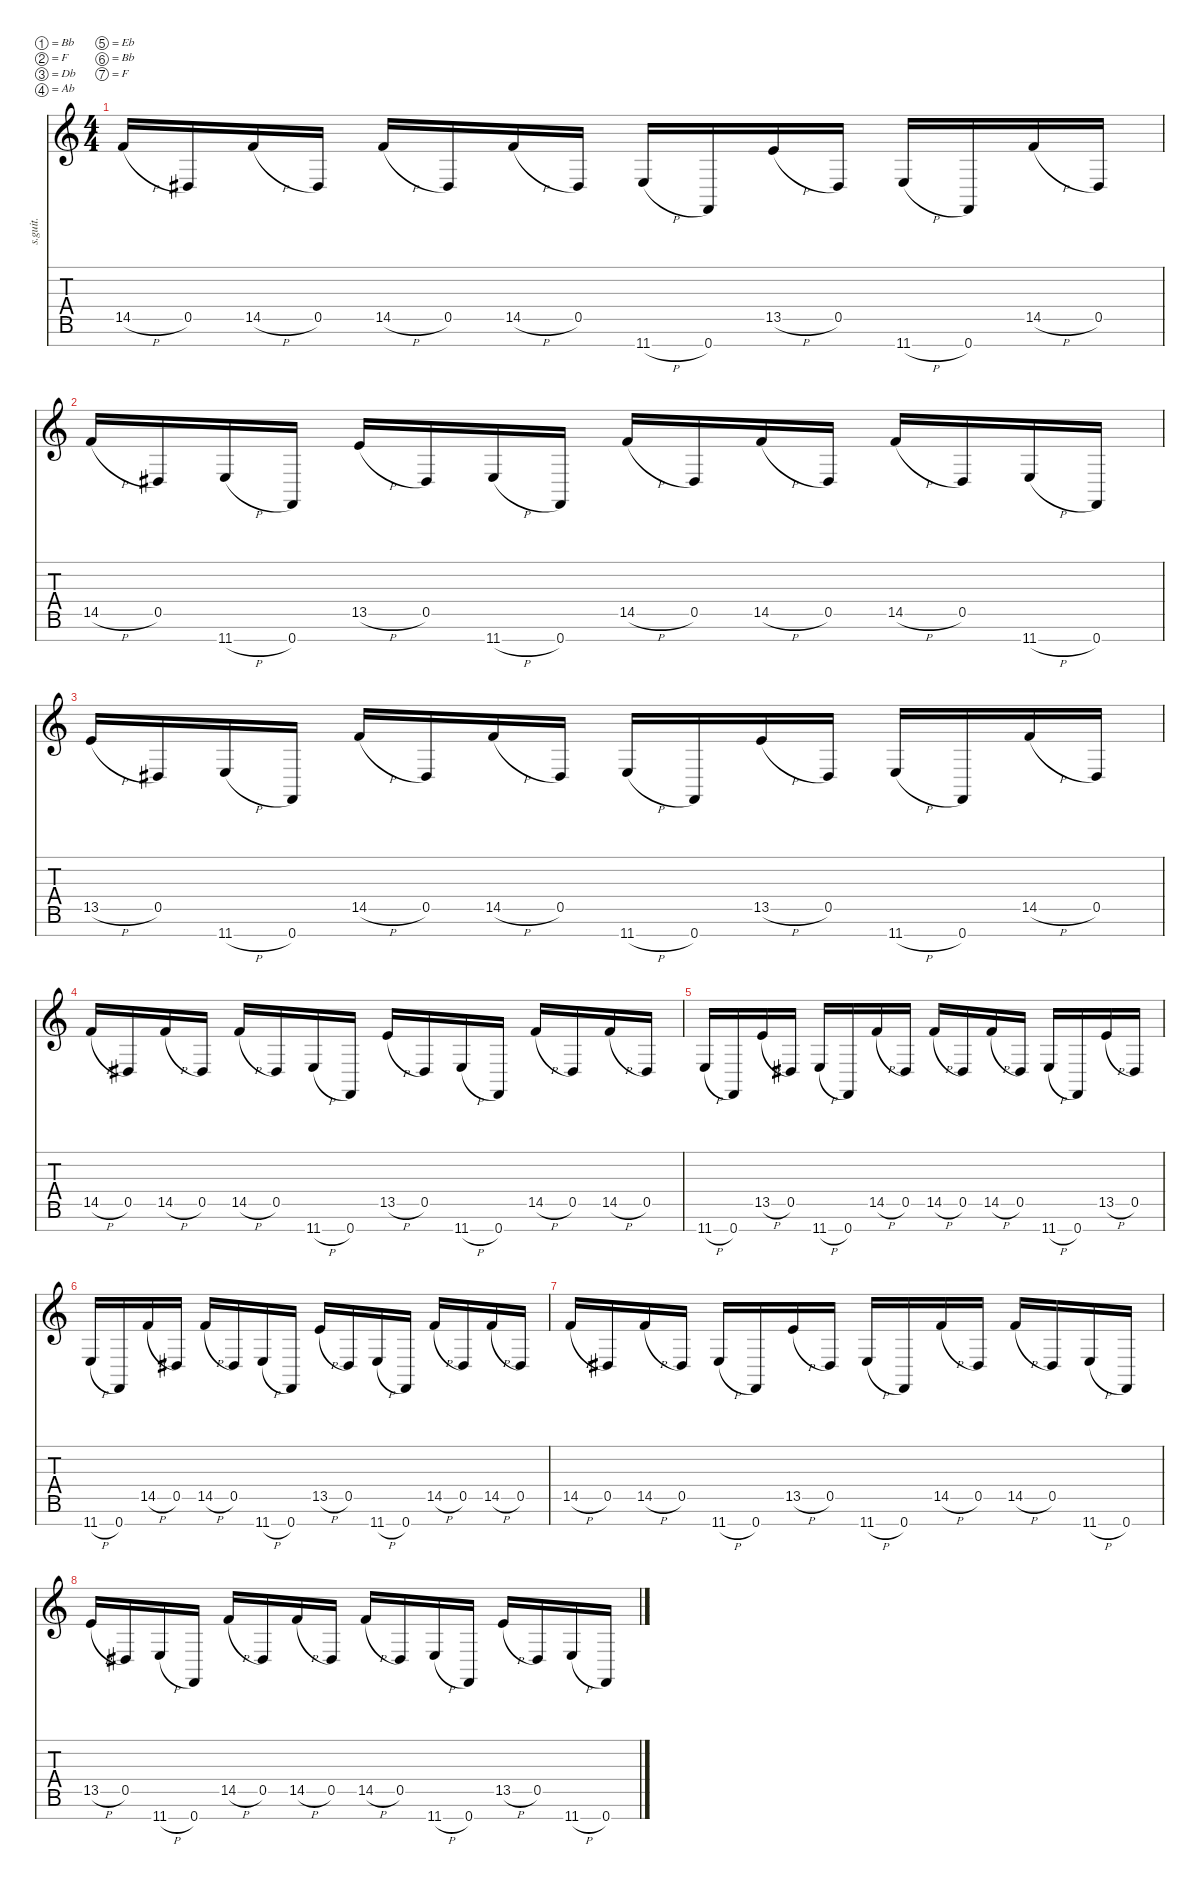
\defaultSystemsLayout 4
\hideDynamics
\bracketExtendMode nobrackets
\track ("Rhythm" "s.guit.") {instrument distortionguitar}
\staff {score tabs}
\tuning (Bb3 F3 Db3 Ab2 Eb2 Bb1 F1)
\ts (4 4)
\tempo (133 hide)
\clef g2
\ks c
14.5{h}.16{lyrics (0 "") lyrics (1 "") lyrics (2 "") lyrics (3 "") lyrics (4 "") dy f} 0.5{acc #}.16{lyrics (0 "") lyrics (1 "") lyrics (2 "") lyrics (3 "") lyrics (4 "")} 14.5{h}.16{lyrics (0 "") lyrics (1 "") lyrics (2 "") lyrics (3 "") lyrics (4 "")} 0.5{acc #}.16{lyrics (0 "") lyrics (1 "") lyrics (2 "") lyrics (3 "") lyrics (4 "")} 14.5{h}.16{lyrics (0 "") lyrics (1 "") lyrics (2 "") lyrics (3 "") lyrics (4 "")} 0.5{acc #}.16{lyrics (0 "") lyrics (1 "") lyrics (2 "") lyrics (3 "") lyrics (4 "")} 14.5{h}.16{lyrics (0 "") lyrics (1 "") lyrics (2 "") lyrics (3 "") lyrics (4 "")} 0.5{acc #}.16{lyrics (0 "") lyrics (1 "") lyrics (2 "") lyrics (3 "") lyrics (4 "")} 11.7{h}.16{lyrics (0 "") lyrics (1 "") lyrics (2 "") lyrics (3 "") lyrics (4 "")} 0.7.16{lyrics (0 "") lyrics (1 "") lyrics (2 "") lyrics (3 "") lyrics (4 "")} 13.5{h}.16{lyrics (0 "") lyrics (1 "") lyrics (2 "") lyrics (3 "") lyrics (4 "")} 0.5{acc #}.16{lyrics (0 "") lyrics (1 "") lyrics (2 "") lyrics (3 "") lyrics (4 "")} 11.7{h}.16{lyrics (0 "") lyrics (1 "") lyrics (2 "") lyrics (3 "") lyrics (4 "")} 0.7.16{lyrics (0 "") lyrics (1 "") lyrics (2 "") lyrics (3 "") lyrics (4 "")} 14.5{h}.16{lyrics (0 "") lyrics (1 "") lyrics (2 "") lyrics (3 "") lyrics (4 "")} 0.5{acc #}.16{lyrics (0 "") lyrics (1 "") lyrics (2 "") lyrics (3 "") lyrics (4 "")} |
14.5{h}.16{lyrics (0 "") lyrics (1 "") lyrics (2 "") lyrics (3 "") lyrics (4 "")} 0.5{acc #}.16{lyrics (0 "") lyrics (1 "") lyrics (2 "") lyrics (3 "") lyrics (4 "")} 11.7{h}.16{lyrics (0 "") lyrics (1 "") lyrics (2 "") lyrics (3 "") lyrics (4 "")} 0.7.16{lyrics (0 "") lyrics (1 "") lyrics (2 "") lyrics (3 "") lyrics (4 "")} 13.5{h}.16{lyrics (0 "") lyrics (1 "") lyrics (2 "") lyrics (3 "") lyrics (4 "")} 0.5{acc #}.16{lyrics (0 "") lyrics (1 "") lyrics (2 "") lyrics (3 "") lyrics (4 "")} 11.7{h}.16{lyrics (0 "") lyrics (1 "") lyrics (2 "") lyrics (3 "") lyrics (4 "")} 0.7.16{lyrics (0 "") lyrics (1 "") lyrics (2 "") lyrics (3 "") lyrics (4 "")} 14.5{h}.16{lyrics (0 "") lyrics (1 "") lyrics (2 "") lyrics (3 "") lyrics (4 "")} 0.5{acc #}.16{lyrics (0 "") lyrics (1 "") lyrics (2 "") lyrics (3 "") lyrics (4 "")} 14.5{h}.16{lyrics (0 "") lyrics (1 "") lyrics (2 "") lyrics (3 "") lyrics (4 "")} 0.5{acc #}.16{lyrics (0 "") lyrics (1 "") lyrics (2 "") lyrics (3 "") lyrics (4 "")} 14.5{h}.16{lyrics (0 "") lyrics (1 "") lyrics (2 "") lyrics (3 "") lyrics (4 "")} 0.5{acc #}.16{lyrics (0 "") lyrics (1 "") lyrics (2 "") lyrics (3 "") lyrics (4 "")} 11.7{h}.16{lyrics (0 "") lyrics (1 "") lyrics (2 "") lyrics (3 "") lyrics (4 "")} 0.7.16{lyrics (0 "") lyrics (1 "") lyrics (2 "") lyrics (3 "") lyrics (4 "")} |
13.5{h}.16{lyrics (0 "") lyrics (1 "") lyrics (2 "") lyrics (3 "") lyrics (4 "")} 0.5{acc #}.16{lyrics (0 "") lyrics (1 "") lyrics (2 "") lyrics (3 "") lyrics (4 "")} 11.7{h}.16{lyrics (0 "") lyrics (1 "") lyrics (2 "") lyrics (3 "") lyrics (4 "")} 0.7.16{lyrics (0 "") lyrics (1 "") lyrics (2 "") lyrics (3 "") lyrics (4 "")} 14.5{h}.16{lyrics (0 "") lyrics (1 "") lyrics (2 "") lyrics (3 "") lyrics (4 "")} 0.5{acc #}.16{lyrics (0 "") lyrics (1 "") lyrics (2 "") lyrics (3 "") lyrics (4 "")} 14.5{h}.16{lyrics (0 "") lyrics (1 "") lyrics (2 "") lyrics (3 "") lyrics (4 "")} 0.5{acc #}.16{lyrics (0 "") lyrics (1 "") lyrics (2 "") lyrics (3 "") lyrics (4 "")} 11.7{h}.16{lyrics (0 "") lyrics (1 "") lyrics (2 "") lyrics (3 "") lyrics (4 "")} 0.7.16{lyrics (0 "") lyrics (1 "") lyrics (2 "") lyrics (3 "") lyrics (4 "")} 13.5{h}.16{lyrics (0 "") lyrics (1 "") lyrics (2 "") lyrics (3 "") lyrics (4 "")} 0.5{acc #}.16{lyrics (0 "") lyrics (1 "") lyrics (2 "") lyrics (3 "") lyrics (4 "")} 11.7{h}.16{lyrics (0 "") lyrics (1 "") lyrics (2 "") lyrics (3 "") lyrics (4 "")} 0.7.16{lyrics (0 "") lyrics (1 "") lyrics (2 "") lyrics (3 "") lyrics (4 "")} 14.5{h}.16{lyrics (0 "") lyrics (1 "") lyrics (2 "") lyrics (3 "") lyrics (4 "")} 0.5{acc #}.16{lyrics (0 "") lyrics (1 "") lyrics (2 "") lyrics (3 "") lyrics (4 "")} |
14.5{h}.16{lyrics (0 "") lyrics (1 "") lyrics (2 "") lyrics (3 "") lyrics (4 "")} 0.5{acc #}.16{lyrics (0 "") lyrics (1 "") lyrics (2 "") lyrics (3 "") lyrics (4 "")} 14.5{h}.16{lyrics (0 "") lyrics (1 "") lyrics (2 "") lyrics (3 "") lyrics (4 "")} 0.5{acc #}.16{lyrics (0 "") lyrics (1 "") lyrics (2 "") lyrics (3 "") lyrics (4 "")} 14.5{h}.16{lyrics (0 "") lyrics (1 "") lyrics (2 "") lyrics (3 "") lyrics (4 "")} 0.5{acc #}.16{lyrics (0 "") lyrics (1 "") lyrics (2 "") lyrics (3 "") lyrics (4 "")} 11.7{h}.16{lyrics (0 "") lyrics (1 "") lyrics (2 "") lyrics (3 "") lyrics (4 "")} 0.7.16{lyrics (0 "") lyrics (1 "") lyrics (2 "") lyrics (3 "") lyrics (4 "")} 13.5{h}.16{lyrics (0 "") lyrics (1 "") lyrics (2 "") lyrics (3 "") lyrics (4 "")} 0.5{acc #}.16{lyrics (0 "") lyrics (1 "") lyrics (2 "") lyrics (3 "") lyrics (4 "")} 11.7{h}.16{lyrics (0 "") lyrics (1 "") lyrics (2 "") lyrics (3 "") lyrics (4 "")} 0.7.16{lyrics (0 "") lyrics (1 "") lyrics (2 "") lyrics (3 "") lyrics (4 "")} 14.5{h}.16{lyrics (0 "") lyrics (1 "") lyrics (2 "") lyrics (3 "") lyrics (4 "")} 0.5{acc #}.16{lyrics (0 "") lyrics (1 "") lyrics (2 "") lyrics (3 "") lyrics (4 "")} 14.5{h}.16{lyrics (0 "") lyrics (1 "") lyrics (2 "") lyrics (3 "") lyrics (4 "")} 0.5{acc #}.16{lyrics (0 "") lyrics (1 "") lyrics (2 "") lyrics (3 "") lyrics (4 "")} |
11.7{h}.16{lyrics (0 "") lyrics (1 "") lyrics (2 "") lyrics (3 "") lyrics (4 "")} 0.7.16{lyrics (0 "") lyrics (1 "") lyrics (2 "") lyrics (3 "") lyrics (4 "")} 13.5{h}.16{lyrics (0 "") lyrics (1 "") lyrics (2 "") lyrics (3 "") lyrics (4 "")} 0.5{acc #}.16{lyrics (0 "") lyrics (1 "") lyrics (2 "") lyrics (3 "") lyrics (4 "")} 11.7{h}.16{lyrics (0 "") lyrics (1 "") lyrics (2 "") lyrics (3 "") lyrics (4 "")} 0.7.16{lyrics (0 "") lyrics (1 "") lyrics (2 "") lyrics (3 "") lyrics (4 "")} 14.5{h}.16{lyrics (0 "") lyrics (1 "") lyrics (2 "") lyrics (3 "") lyrics (4 "")} 0.5{acc #}.16{lyrics (0 "") lyrics (1 "") lyrics (2 "") lyrics (3 "") lyrics (4 "")} 14.5{h}.16{lyrics (0 "") lyrics (1 "") lyrics (2 "") lyrics (3 "") lyrics (4 "")} 0.5{acc #}.16{lyrics (0 "") lyrics (1 "") lyrics (2 "") lyrics (3 "") lyrics (4 "")} 14.5{h}.16{lyrics (0 "") lyrics (1 "") lyrics (2 "") lyrics (3 "") lyrics (4 "")} 0.5{acc #}.16{lyrics (0 "") lyrics (1 "") lyrics (2 "") lyrics (3 "") lyrics (4 "")} 11.7{h}.16{lyrics (0 "") lyrics (1 "") lyrics (2 "") lyrics (3 "") lyrics (4 "")} 0.7.16{lyrics (0 "") lyrics (1 "") lyrics (2 "") lyrics (3 "") lyrics (4 "")} 13.5{h}.16{lyrics (0 "") lyrics (1 "") lyrics (2 "") lyrics (3 "") lyrics (4 "")} 0.5{acc #}.16{lyrics (0 "") lyrics (1 "") lyrics (2 "") lyrics (3 "") lyrics (4 "")} |
11.7{h}.16{lyrics (0 "") lyrics (1 "") lyrics (2 "") lyrics (3 "") lyrics (4 "")} 0.7.16{lyrics (0 "") lyrics (1 "") lyrics (2 "") lyrics (3 "") lyrics (4 "")} 14.5{h}.16{lyrics (0 "") lyrics (1 "") lyrics (2 "") lyrics (3 "") lyrics (4 "")} 0.5{acc #}.16{lyrics (0 "") lyrics (1 "") lyrics (2 "") lyrics (3 "") lyrics (4 "")} 14.5{h}.16{lyrics (0 "") lyrics (1 "") lyrics (2 "") lyrics (3 "") lyrics (4 "")} 0.5{acc #}.16{lyrics (0 "") lyrics (1 "") lyrics (2 "") lyrics (3 "") lyrics (4 "")} 11.7{h}.16{lyrics (0 "") lyrics (1 "") lyrics (2 "") lyrics (3 "") lyrics (4 "")} 0.7.16{lyrics (0 "") lyrics (1 "") lyrics (2 "") lyrics (3 "") lyrics (4 "")} 13.5{h}.16{lyrics (0 "") lyrics (1 "") lyrics (2 "") lyrics (3 "") lyrics (4 "")} 0.5{acc #}.16{lyrics (0 "") lyrics (1 "") lyrics (2 "") lyrics (3 "") lyrics (4 "")} 11.7{h}.16{lyrics (0 "") lyrics (1 "") lyrics (2 "") lyrics (3 "") lyrics (4 "")} 0.7.16{lyrics (0 "") lyrics (1 "") lyrics (2 "") lyrics (3 "") lyrics (4 "")} 14.5{h}.16{lyrics (0 "") lyrics (1 "") lyrics (2 "") lyrics (3 "") lyrics (4 "")} 0.5{acc #}.16{lyrics (0 "") lyrics (1 "") lyrics (2 "") lyrics (3 "") lyrics (4 "")} 14.5{h}.16{lyrics (0 "") lyrics (1 "") lyrics (2 "") lyrics (3 "") lyrics (4 "")} 0.5{acc #}.16{lyrics (0 "") lyrics (1 "") lyrics (2 "") lyrics (3 "") lyrics (4 "")} |
14.5{h}.16{lyrics (0 "") lyrics (1 "") lyrics (2 "") lyrics (3 "") lyrics (4 "")} 0.5{acc #}.16{lyrics (0 "") lyrics (1 "") lyrics (2 "") lyrics (3 "") lyrics (4 "")} 14.5{h}.16{lyrics (0 "") lyrics (1 "") lyrics (2 "") lyrics (3 "") lyrics (4 "")} 0.5{acc #}.16{lyrics (0 "") lyrics (1 "") lyrics (2 "") lyrics (3 "") lyrics (4 "")} 11.7{h}.16{lyrics (0 "") lyrics (1 "") lyrics (2 "") lyrics (3 "") lyrics (4 "")} 0.7.16{lyrics (0 "") lyrics (1 "") lyrics (2 "") lyrics (3 "") lyrics (4 "")} 13.5{h}.16{lyrics (0 "") lyrics (1 "") lyrics (2 "") lyrics (3 "") lyrics (4 "")} 0.5{acc #}.16{lyrics (0 "") lyrics (1 "") lyrics (2 "") lyrics (3 "") lyrics (4 "")} 11.7{h}.16{lyrics (0 "") lyrics (1 "") lyrics (2 "") lyrics (3 "") lyrics (4 "")} 0.7.16{lyrics (0 "") lyrics (1 "") lyrics (2 "") lyrics (3 "") lyrics (4 "")} 14.5{h}.16{lyrics (0 "") lyrics (1 "") lyrics (2 "") lyrics (3 "") lyrics (4 "")} 0.5{acc #}.16{lyrics (0 "") lyrics (1 "") lyrics (2 "") lyrics (3 "") lyrics (4 "")} 14.5{h}.16{lyrics (0 "") lyrics (1 "") lyrics (2 "") lyrics (3 "") lyrics (4 "")} 0.5{acc #}.16{lyrics (0 "") lyrics (1 "") lyrics (2 "") lyrics (3 "") lyrics (4 "")} 11.7{h}.16{lyrics (0 "") lyrics (1 "") lyrics (2 "") lyrics (3 "") lyrics (4 "")} 0.7.16{lyrics (0 "") lyrics (1 "") lyrics (2 "") lyrics (3 "") lyrics (4 "")} |
13.5{h}.16{lyrics (0 "") lyrics (1 "") lyrics (2 "") lyrics (3 "") lyrics (4 "")} 0.5{acc #}.16{lyrics (0 "") lyrics (1 "") lyrics (2 "") lyrics (3 "") lyrics (4 "")} 11.7{h}.16{lyrics (0 "") lyrics (1 "") lyrics (2 "") lyrics (3 "") lyrics (4 "")} 0.7.16{lyrics (0 "") lyrics (1 "") lyrics (2 "") lyrics (3 "") lyrics (4 "")} 14.5{h}.16{lyrics (0 "") lyrics (1 "") lyrics (2 "") lyrics (3 "") lyrics (4 "")} 0.5{acc #}.16{lyrics (0 "") lyrics (1 "") lyrics (2 "") lyrics (3 "") lyrics (4 "")} 14.5{h}.16{lyrics (0 "") lyrics (1 "") lyrics (2 "") lyrics (3 "") lyrics (4 "")} 0.5{acc #}.16{lyrics (0 "") lyrics (1 "") lyrics (2 "") lyrics (3 "") lyrics (4 "")} 14.5{h}.16{lyrics (0 "") lyrics (1 "") lyrics (2 "") lyrics (3 "") lyrics (4 "")} 0.5{acc #}.16{lyrics (0 "") lyrics (1 "") lyrics (2 "") lyrics (3 "") lyrics (4 "")} 11.7{h}.16{lyrics (0 "") lyrics (1 "") lyrics (2 "") lyrics (3 "") lyrics (4 "")} 0.7.16{lyrics (0 "") lyrics (1 "") lyrics (2 "") lyrics (3 "") lyrics (4 "")} 13.5{h}.16{lyrics (0 "") lyrics (1 "") lyrics (2 "") lyrics (3 "") lyrics (4 "")} 0.5{acc #}.16{lyrics (0 "") lyrics (1 "") lyrics (2 "") lyrics (3 "") lyrics (4 "")} 11.7{h}.16{lyrics (0 "") lyrics (1 "") lyrics (2 "") lyrics (3 "") lyrics (4 "")} 0.7.16{lyrics (0 "") lyrics (1 "") lyrics (2 "") lyrics (3 "") lyrics (4 "")}
